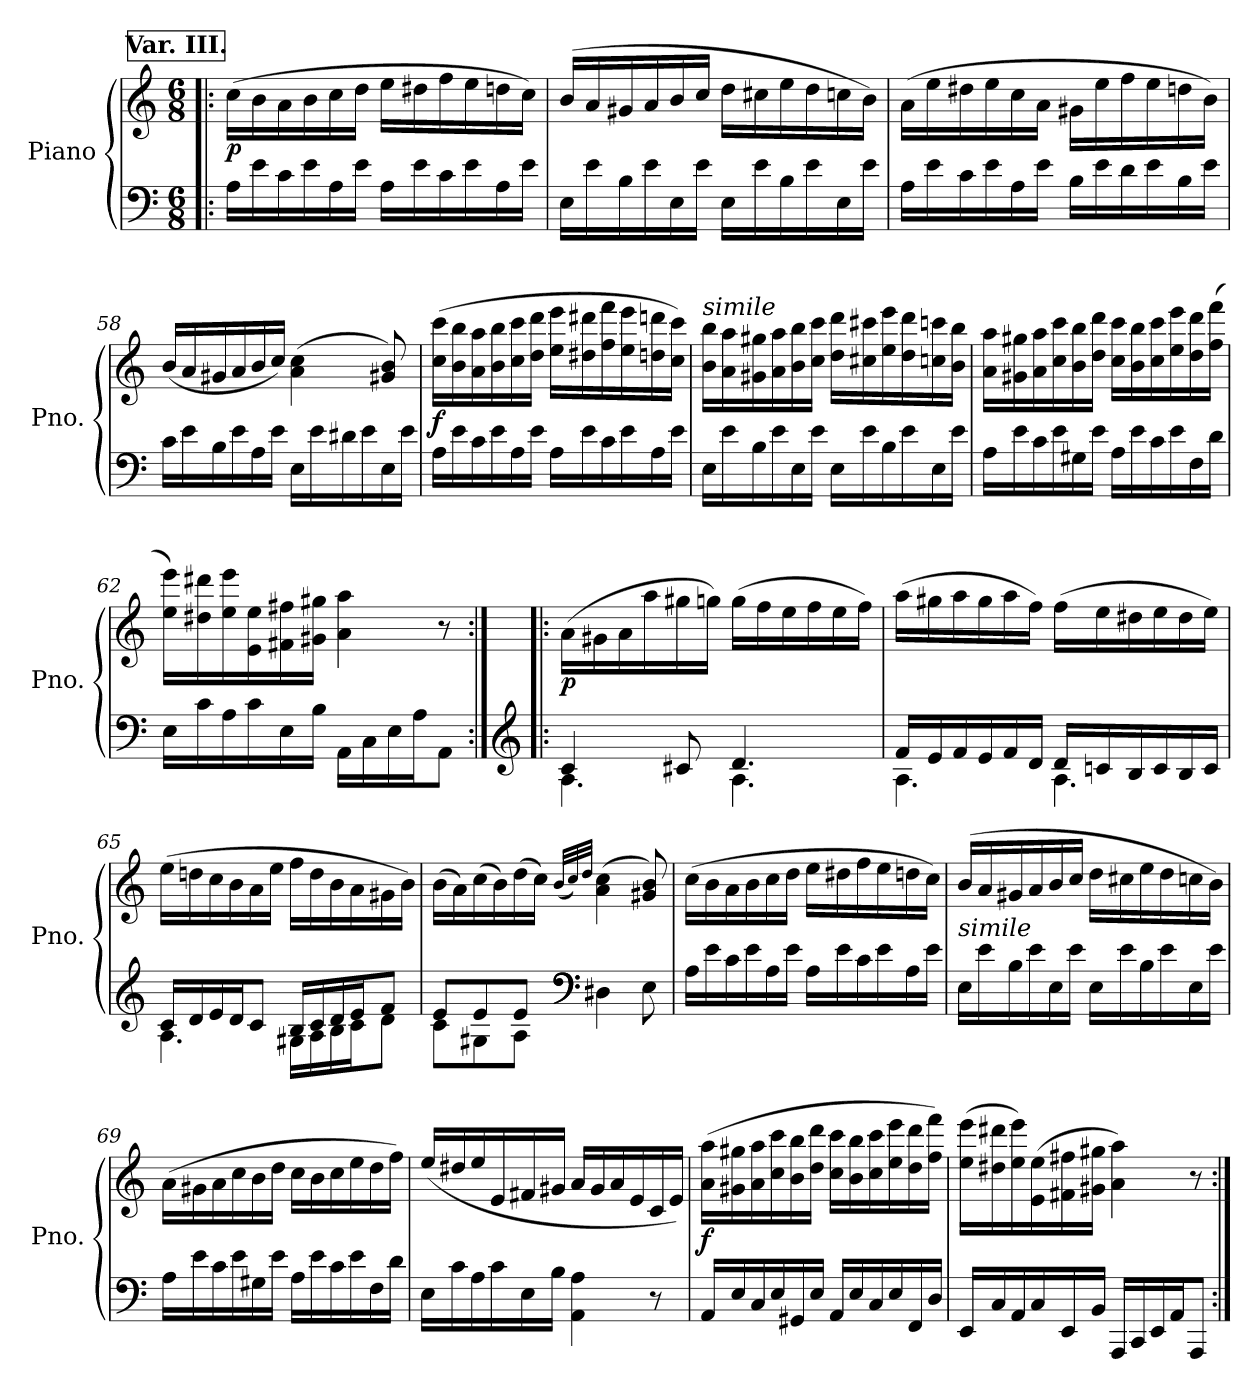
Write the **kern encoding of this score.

**kern	**kern	**dynam
*part1	*part1	*part1
*staff2	*staff1	*staff1/2
*I"Piano	*	*
*I'Pno.	*	*
*clefF4	*clefG2	*
*k[]	*k[]	*
*M6/8	*M6/8	*
!!LO:REH:place=s1:a:B:fs=14:t=Var. III.
=55!|:	=55!|:	=55!|:
!	!	!LO:DY:b
16A\LL	(>16cc\LL	p
16e\	16b\	.
16c\	16a\	.
16e\	16b\	.
16A\	16cc\	.
16e\JJ	16dd\JJ	.
16A\LL	16ee\LL	.
16e\	16dd#X\	.
16c\	16ff\	.
16e\	16ee\	.
16A\	16ddn\	.
16e\JJ	16cc\JJ)	.
=56	=56	=56
16E\LL	(>16b/LL	.
16e\	16a/	.
16B\	16g#X/	.
16e\	16a/	.
16E\	16b/	.
16e\JJ	16cc/JJ	.
16E\LL	16dd\LL	.
16e\	16cc#X\	.
16B\	16ee\	.
16e\	16dd\	.
16E\	16ccn\	.
16e\JJ	16b\JJ)	.
=57	=57	=57
16A\LL	(>16a\LL	.
16e\	16ee\	.
16c\	16dd#X\	.
16e\	16ee\	.
16A\	16cc\	.
16e\JJ	16a\JJ	.
16B\LL	16g#X\LL	.
16e\	16ee\	.
16d\	16ff\	.
16e\	16ee\	.
16B\	16ddn\	.
16e\JJ	16b\JJ)	.
=58	=58	=58
16c\LL	(<16b/LL	.
16e\	16a/	.
16B\	16g#X/	.
16e\	16a/	.
16A\	16b/	.
16e\JJ	16cc/JJ)	.
16E\LL	(>4a\ 4cc\	.
16e\	.	.
16d#X\	.	.
16e\	.	.
16E\	8g#X/ 8b/)	.
16e\JJ	.	.
=59	=59	=59
!	!	!LO:DY:b
16A\LL	(>16cc\ 16ccc\LL	f
16e\	16b\ 16bb\	.
16c\	16a\ 16aa\	.
16e\	16b\ 16bb\	.
16A\	16cc\ 16ccc\	.
16e\JJ	16dd\ 16ddd\JJ	.
16A\LL	16ee\ 16eee\LL	.
16e\	16dd#X\ 16ddd#X\	.
16c\	16ff\ 16fff\	.
16e\	16ee\ 16eee\	.
16A\	16ddn\ 16dddn\	.
16e\JJ	16cc\ 16ccc\JJ)	.
=60	=60	=60
!	!LO:TX:a:i:t=simile	!
16E\LL	16b\ 16bb\LL	.
16e\	16a\ 16aa\	.
16B\	16g#X\ 16gg#X\	.
16e\	16a\ 16aa\	.
16E\	16b\ 16bb\	.
16e\JJ	16cc\ 16ccc\JJ	.
16E\LL	16dd\ 16ddd\LL	.
16e\	16cc#X\ 16ccc#X\	.
16B\	16ee\ 16eee\	.
16e\	16dd\ 16ddd\	.
16E\	16ccn\ 16cccn\	.
16e\JJ	16b\ 16bb\JJ	.
=61	=61	=61
16A\LL	16a\ 16aa\LL	.
16e\	16g#X\ 16gg#X\	.
16c\	16a\ 16aa\	.
16e\	16cc\ 16ccc\	.
16G#X\	16b\ 16bb\	.
16e\JJ	16dd\ 16ddd\JJ	.
16A\LL	16cc\ 16ccc\LL	.
16e\	16b\ 16bb\	.
16c\	16cc\ 16ccc\	.
16e\	16ee\ 16eee\	.
16F\	16dd\ 16ddd\	.
16d\JJ	(>16ff\ 16fff\JJ	.
=62	=62	=62
16E\LL	16ee\ 16eee\LL)	.
16c\	16dd#X\ 16ddd#X\	.
16A\	16ee\ 16eee\	.
16c\	16e\ 16ee\	.
16E\	16f#X\ 16ff#X\	.
16B\JJ	16g#X\ 16gg#X\JJ	.
16AA\LL	4a\ 4aa\	.
16C\	.	.
16E\	.	.
16A\J	.	.
8AA\J	8r	.
=63:|!|:	=63:|!|:	=63:|!|:
*clefG2	*	*
*^	*	*
!	!	!	!LO:DY:b
4c/	4.A\	(>16a\LL	p
.	.	16g#X\	.
.	.	16a\	.
.	.	16aa\	.
8c#X/	.	16gg#X\	.
.	.	16ggn\JJ)	.
4.d/	4.A\	(>16gg\LL	.
.	.	16ff\	.
.	.	16ee\	.
.	.	16ff\	.
.	.	16ee\	.
.	.	16ff\JJ)	.
=64	=64	=64	=64
16f/LL	4.A\	(>16aa\LL	.
16e/	.	16gg#X\	.
16f/	.	16aa\	.
16e/	.	16gg#\	.
16f/	.	16aa\	.
16d/JJ	.	16ff\JJ)	.
16d/LL	4.A\	(>16ff\LL	.
16cn/	.	16ee\	.
16B/	.	16dd#X\	.
16c/	.	16ee\	.
16B/	.	16dd#\	.
16c/JJ	.	16ee\JJ)	.
=65	=65	=65	=65
16c/LL	4.A\	(>16ee\LL	.
16d/	.	16ddn\	.
16e/	.	16cc\	.
16d/J	.	16b\	.
8c/J	.	16a\	.
.	.	16ee\JJ	.
16B/LL	16G#X\LL	16ff\LL	.
16c/	16A\	16dd\	.
16d/	16B\	16b\	.
16e/J	16c\J	16a\	.
8f/J	8d\J	16g#X\	.
.	.	16b\JJ)	.
=66	=66	=66	=66
8e/L	8c\L	(>16b\LL	.
.	.	16a\)	.
8e/	8G#X\	(>16cc\	.
.	.	16b\)	.
8e/J	8A\J	(>16dd\	.
.	.	16cc\JJ)	.
*clefF4	*	*	*
.	.	(<32qb/LLL	.
.	.	32qcc/)	.
.	.	32qdd/JJJ	.
4D#X\	4.ryy	(>4a\ 4cc\	.
8E\	.	8g#X/ 8b/)	.
*v	*v	*	*
=67	=67	=67
16A\LL	(>16cc\LL	.
16e\	16b\	.
16c\	16a\	.
16e\	16b\	.
16A\	16cc\	.
16e\JJ	16dd\JJ	.
16A\LL	16ee\LL	.
16e\	16dd#X\	.
16c\	16ff\	.
16e\	16ee\	.
16A\	16ddn\	.
16e\JJ	16cc\JJ)	.
=68	=68	=68
!LO:TX:a:i:t=simile	!	!
16E\LL	(>16b/LL	.
16e\	16a/	.
16B\	16g#X/	.
16e\	16a/	.
16E\	16b/	.
16e\JJ	16cc/JJ	.
16E\LL	16dd\LL	.
16e\	16cc#X\	.
16B\	16ee\	.
16e\	16dd\	.
16E\	16ccn\	.
16e\JJ	16b\JJ)	.
=69	=69	=69
16A\LL	(>16a\LL	.
16e\	16g#X\	.
16c\	16a\	.
16e\	16cc\	.
16G#X\	16b\	.
16e\JJ	16dd\JJ	.
16A\LL	16cc\LL	.
16e\	16b\	.
16c\	16cc\	.
16e\	16ee\	.
16F\	16dd\	.
16d\JJ	16ff\JJ)	.
=70	=70	=70
16E\LL	(<16ee/LL	.
16c\	16dd#X/	.
16A\	16ee/	.
16c\	16e/	.
16E\	16f#X/	.
16B\JJ	16g#X/JJ	.
4AA\ 4A\	16a/LL	.
.	16g#/	.
.	16a/	.
.	16e/	.
8r	16c/	.
.	16e/JJ)	.
=71	=71	=71
!	!	!LO:DY:a=2
16AA/LL	(>16a\ 16aa\LL	f
16E/	16g#X\ 16gg#X\	.
16C/	16a\ 16aa\	.
16E/	16cc\ 16ccc\	.
16GG#X/	16b\ 16bb\	.
16E/JJ	16dd\ 16ddd\JJ	.
16AA/LL	16cc\ 16ccc\LL	.
16E/	16b\ 16bb\	.
16C/	16cc\ 16ccc\	.
16E/	16ee\ 16eee\	.
16FF/	16dd\ 16ddd\	.
16D/JJ	16ff\ 16fff\JJ)	.
=72	=72	=72
16EE/LL	(>16ee\ 16eee\LL	.
16C/	16dd#X\ 16ddd#X\	.
16AA/	16ee\ 16eee\)	.
16C/	(>16e\ 16ee\	.
16EE/	16f#X\ 16ff#X\	.
16BB/JJ	16g#X\ 16gg#X\JJ	.
16AAA/LL	4a\ 4aa\)	.
16CC/	.	.
16EE/	.	.
16AA/J	.	.
8AAA/J	8r	.
=:|!	=:|!	=:|!
*-	*-	*-
